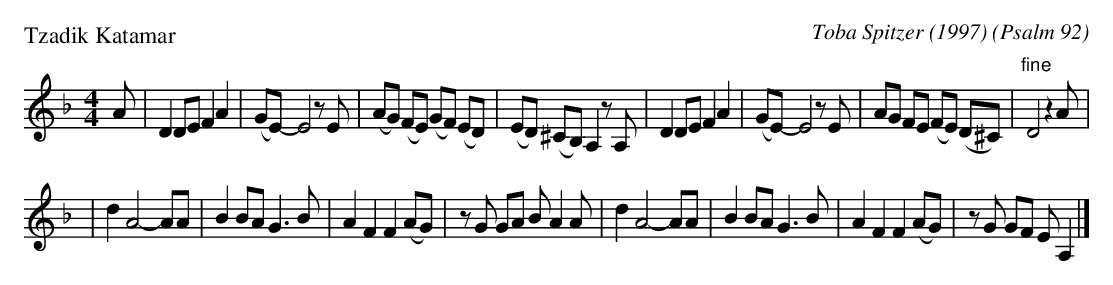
X:1
P: Tzadik Katamar
C: Toba Spitzer (1997)
O: Psalm 92
M: 4/4
L: 1/8
K: Dm
A | D2 DE F2 A2 | (GE-) E4 zE | (AG) (FE) (GF) (ED)  | (ED) (^CB,) A,2 zA, \
| D2 DE F2 A2 | (GE-) E4 zE | AG    FE  (FE) (D^C) | "fine"D4 z2A |
| d2 A4- AA | B2 BA G3 B | A2 F2 F2 (AG) | zG GA BA2 A \
| d2 A4- AA | B2 BA G3 B | A2 F2 F2 (AG) | zG GF EA,2 |]
